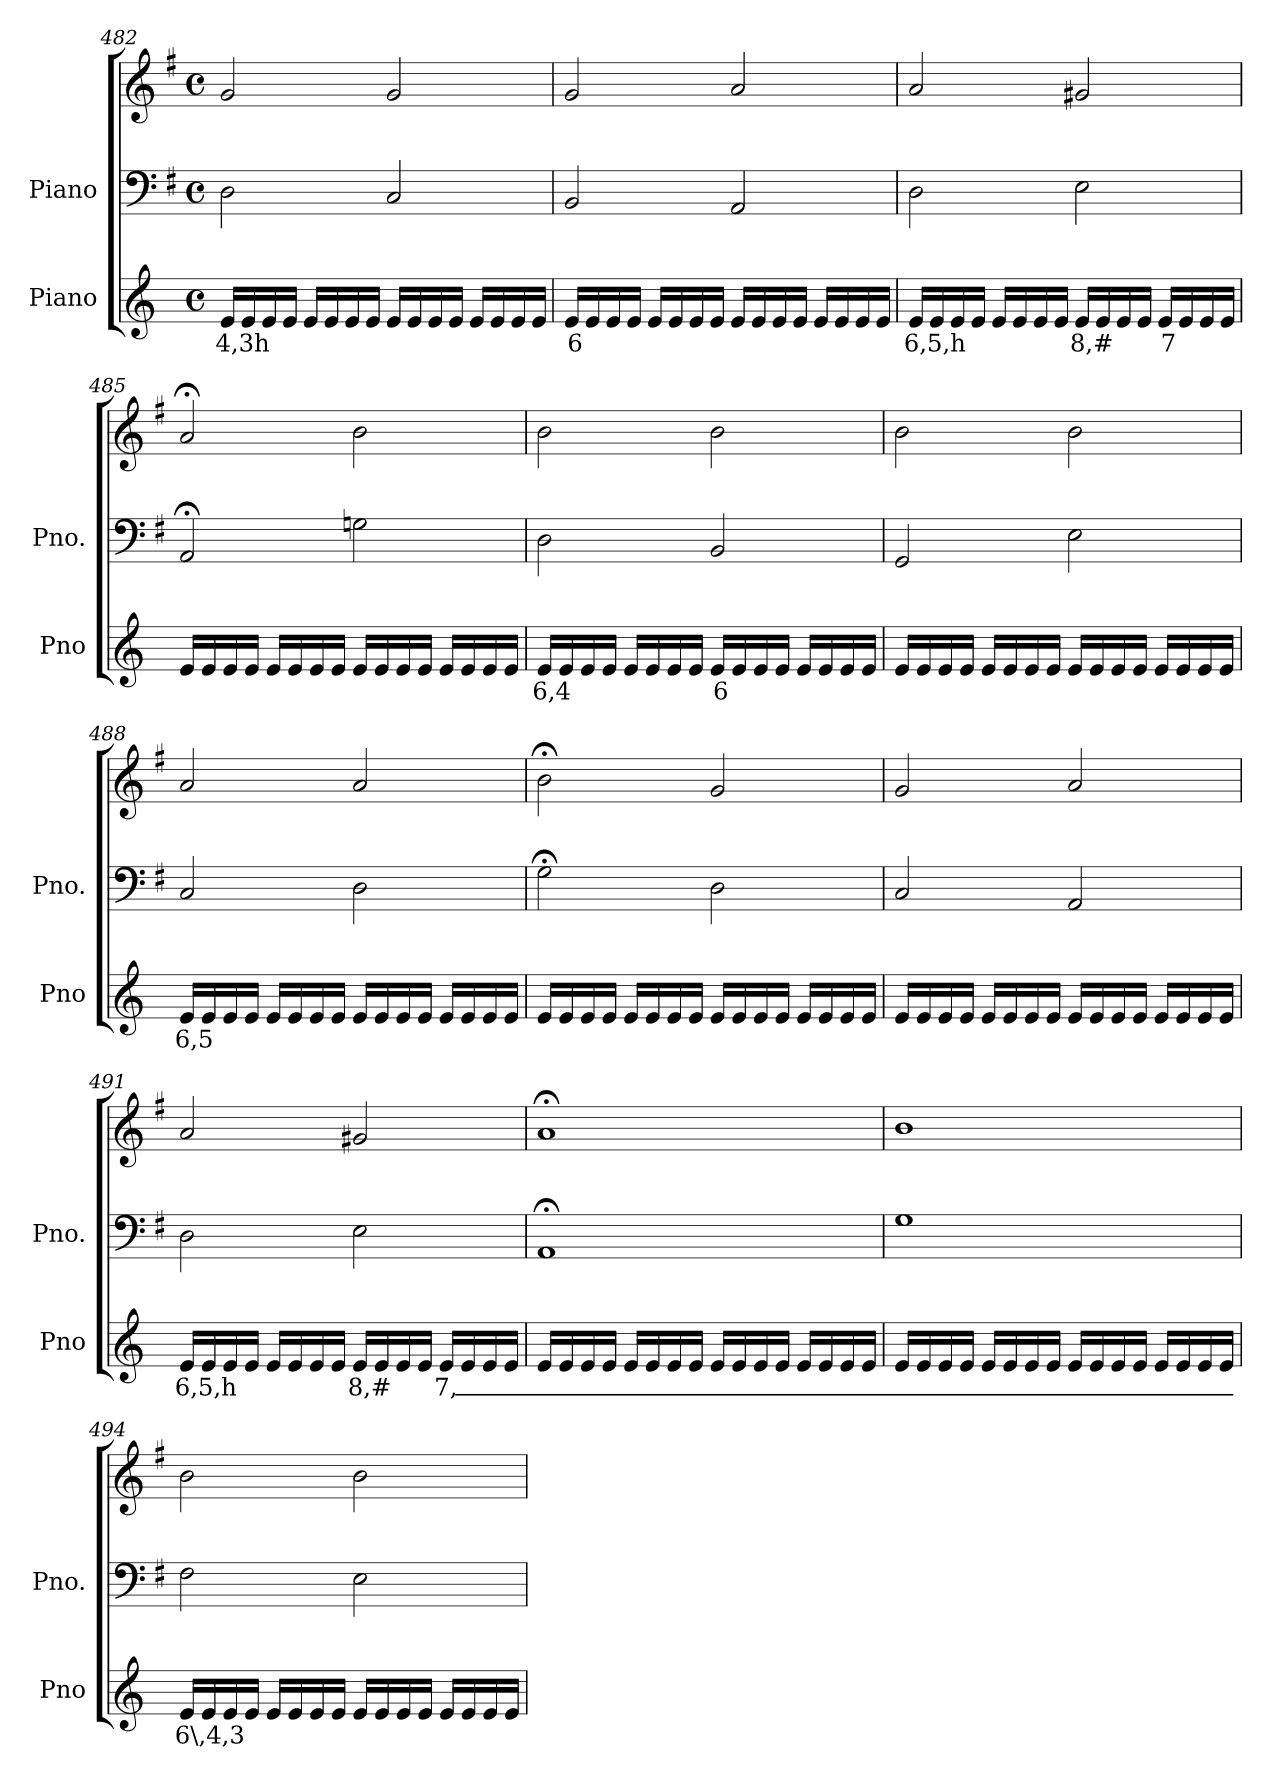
**kern	**text	**kern	**kern
*part2	*part2	*part1	*part1
*staff3	*staff3	*staff2	*staff1
*I"Piano	*	*I"Piano	*
*I'Pno	*	*I'Pno.	*
*clefG2	*	*clefF4	*clefG2
*k[]	*	*k[f#]	*k[f#]
*M4/4	*	*M4/4	*M4/4
*met(c)	*	*met(c)	*met(c)
=482	=482	=482	=482
!	!LO:LY:b	!	!
16e/LL	4,3h	2D\	2g/
16e/	.	.	.
16e/	.	.	.
16e/JJ	.	.	.
16e/LL	.	.	.
16e/	.	.	.
16e/	.	.	.
16e/JJ	.	.	.
16e/LL	.	2C/	2g/
16e/	.	.	.
16e/	.	.	.
16e/JJ	.	.	.
16e/LL	.	.	.
16e/	.	.	.
16e/	.	.	.
16e/JJ	.	.	.
=483	=483	=483	=483
!	!LO:LY:b	!	!
16e/LL	6	2BB/	2g/
16e/	.	.	.
16e/	.	.	.
16e/JJ	.	.	.
16e/LL	.	.	.
16e/	.	.	.
16e/	.	.	.
16e/JJ	.	.	.
16e/LL	.	2AA/	2a/
16e/	.	.	.
16e/	.	.	.
16e/JJ	.	.	.
16e/LL	.	.	.
16e/	.	.	.
16e/	.	.	.
16e/JJ	.	.	.
=484	=484	=484	=484
!	!LO:LY:b	!	!
16e/LL	6,5,h	2D\	2a/
16e/	.	.	.
16e/	.	.	.
16e/JJ	.	.	.
16e/LL	.	.	.
16e/	.	.	.
16e/	.	.	.
16e/JJ	.	.	.
!	!LO:LY:b	!	!
16e/LL	8,#	2E\	2g#X/
16e/	.	.	.
16e/	.	.	.
16e/JJ	.	.	.
!	!LO:LY:b	!	!
16e/LL	7	.	.
16e/	.	.	.
16e/	.	.	.
16e/JJ	.	.	.
=485	=485	=485	=485
16e/LL	.	2AA;</	2a;</
16e/	.	.	.
16e/	.	.	.
16e/JJ	.	.	.
16e/LL	.	.	.
16e/	.	.	.
16e/	.	.	.
16e/JJ	.	.	.
16e/LL	.	2Gn\	2b\
16e/	.	.	.
16e/	.	.	.
16e/JJ	.	.	.
16e/LL	.	.	.
16e/	.	.	.
16e/	.	.	.
16e/JJ	.	.	.
=486	=486	=486	=486
!	!LO:LY:b	!	!
16e/LL	6,4	2D\	2b\
16e/	.	.	.
16e/	.	.	.
16e/JJ	.	.	.
16e/LL	.	.	.
16e/	.	.	.
16e/	.	.	.
16e/JJ	.	.	.
!	!LO:LY:b	!	!
16e/LL	6	2BB/	2b\
16e/	.	.	.
16e/	.	.	.
16e/JJ	.	.	.
16e/LL	.	.	.
16e/	.	.	.
16e/	.	.	.
16e/JJ	.	.	.
=487	=487	=487	=487
16e/LL	.	2GG/	2b\
16e/	.	.	.
16e/	.	.	.
16e/JJ	.	.	.
16e/LL	.	.	.
16e/	.	.	.
16e/	.	.	.
16e/JJ	.	.	.
16e/LL	.	2E\	2b\
16e/	.	.	.
16e/	.	.	.
16e/JJ	.	.	.
16e/LL	.	.	.
16e/	.	.	.
16e/	.	.	.
16e/JJ	.	.	.
=488	=488	=488	=488
!	!LO:LY:b	!	!
16e/LL	6,5	2C/	2a/
16e/	.	.	.
16e/	.	.	.
16e/JJ	.	.	.
16e/LL	.	.	.
16e/	.	.	.
16e/	.	.	.
16e/JJ	.	.	.
16e/LL	.	2D\	2a/
16e/	.	.	.
16e/	.	.	.
16e/JJ	.	.	.
16e/LL	.	.	.
16e/	.	.	.
16e/	.	.	.
16e/JJ	.	.	.
=489	=489	=489	=489
16e/LL	.	2G;<\	2b;<\
16e/	.	.	.
16e/	.	.	.
16e/JJ	.	.	.
16e/LL	.	.	.
16e/	.	.	.
16e/	.	.	.
16e/JJ	.	.	.
16e/LL	.	2D\	2g/
16e/	.	.	.
16e/	.	.	.
16e/JJ	.	.	.
16e/LL	.	.	.
16e/	.	.	.
16e/	.	.	.
16e/JJ	.	.	.
=490	=490	=490	=490
16e/LL	.	2C/	2g/
16e/	.	.	.
16e/	.	.	.
16e/JJ	.	.	.
16e/LL	.	.	.
16e/	.	.	.
16e/	.	.	.
16e/JJ	.	.	.
16e/LL	.	2AA/	2a/
16e/	.	.	.
16e/	.	.	.
16e/JJ	.	.	.
16e/LL	.	.	.
16e/	.	.	.
16e/	.	.	.
16e/JJ	.	.	.
=491	=491	=491	=491
!	!LO:LY:b	!	!
16e/LL	6,5,h	2D\	2a/
16e/	.	.	.
16e/	.	.	.
16e/JJ	.	.	.
16e/LL	.	.	.
16e/	.	.	.
16e/	.	.	.
16e/JJ	.	.	.
!	!LO:LY:b	!	!
16e/LL	8,#	2E\	2g#X/
16e/	.	.	.
16e/	.	.	.
16e/JJ	.	.	.
!	!LO:LY:b	!	!
16e/LL	7,_	.	.
16e/	.	.	.
16e/	.	.	.
16e/JJ	.	.	.
=492	=492	=492	=492
16e/LL	.	1AA;<	1a;<
16e/	.	.	.
16e/	.	.	.
16e/JJ	.	.	.
16e/LL	.	.	.
16e/	.	.	.
16e/	.	.	.
16e/JJ	.	.	.
16e/LL	.	.	.
16e/	.	.	.
16e/	.	.	.
16e/JJ	.	.	.
16e/LL	.	.	.
16e/	.	.	.
16e/	.	.	.
16e/JJ	.	.	.
=493	=493	=493	=493
16e/LL	.	1G	1b
16e/	.	.	.
16e/	.	.	.
16e/JJ	.	.	.
16e/LL	.	.	.
16e/	.	.	.
16e/	.	.	.
16e/JJ	.	.	.
16e/LL	.	.	.
16e/	.	.	.
16e/	.	.	.
16e/JJ	.	.	.
16e/LL	.	.	.
16e/	.	.	.
16e/	.	.	.
16e/JJ	.	.	.
=494	=494	=494	=494
!	!LO:LY:b	!	!
16e/LL	6\,4,3	2F#\	2b\
16e/	.	.	.
16e/	.	.	.
16e/JJ	.	.	.
16e/LL	.	.	.
16e/	.	.	.
16e/	.	.	.
16e/JJ	.	.	.
16e/LL	.	2E\	2b\
16e/	.	.	.
16e/	.	.	.
16e/JJ	.	.	.
16e/LL	.	.	.
16e/	.	.	.
16e/	.	.	.
16e/JJ	.	.	.
=	=	=	=
*-	*-	*-	*-
